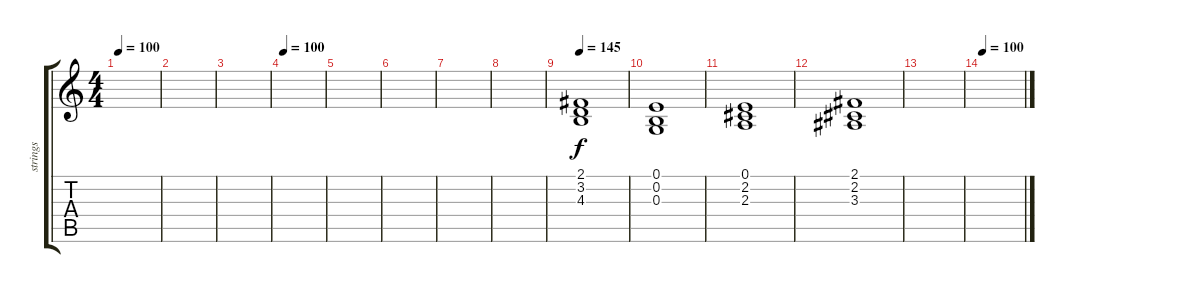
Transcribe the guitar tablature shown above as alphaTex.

\track ("strings" "strings") {instrument stringensemble1}
\staff {score tabs}
\tuning (E4 B3 G3 D3 A2 E2) {hide}
\ts (4 4)
\tempo 100
\clef g2
\ks c
|
|
|
\tempo 100
|
|
|
|
|
\tempo 145
(2.1 3.2 4.3).1 |
(0.1 0.2 0.3).1 |
(0.1 2.2 2.3).1 |
(2.1 2.2 3.3).1 |
|
\tempo 100
